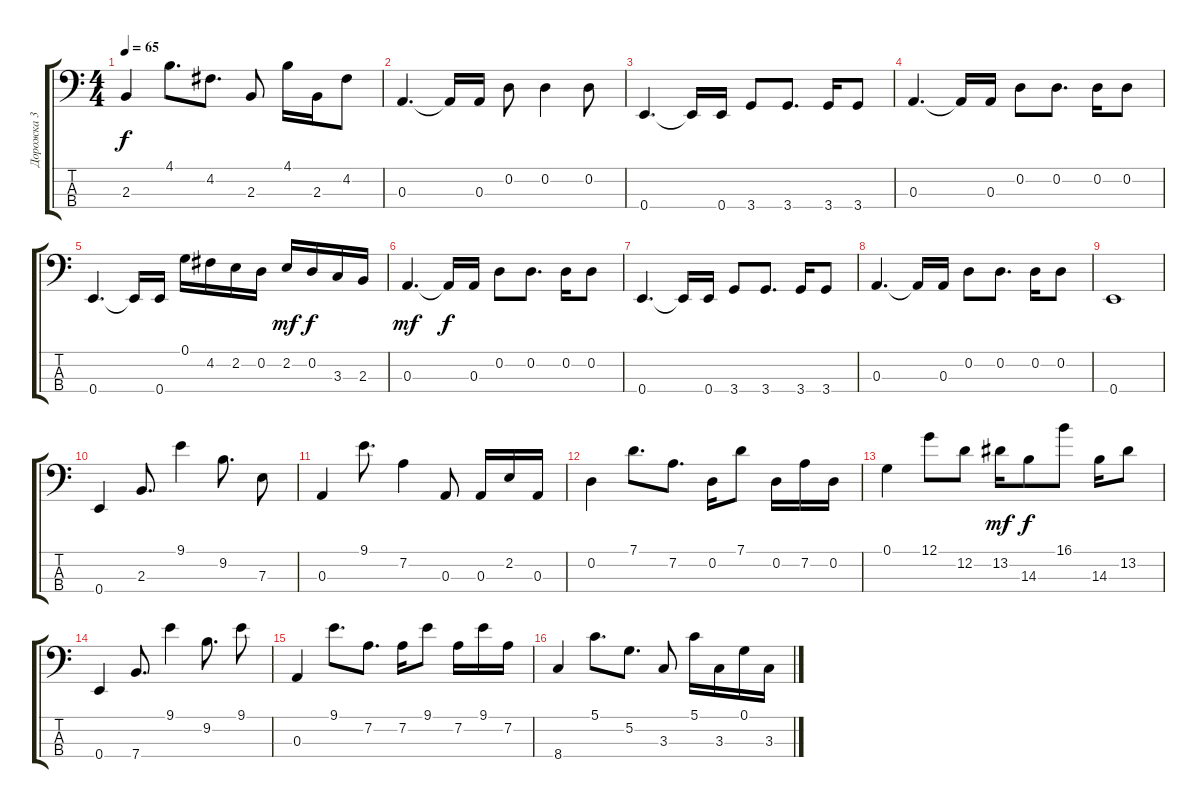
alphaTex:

\track ("Дорожка 3" "Дорожка 3") {instrument electricbassfinger}
\staff {score tabs}
\tuning (G2 D2 A1 E1) {hide}
\ts (4 4)
\tempo 65
\clef f4
\ks c
2.3.4{dy f} 4.1.8{d} 4.2.8{d} 2.3.8 4.1.16 2.3.16 4.2.8 |
0.3.4{d} 0.3{t}.16 0.3.16 0.2.8 0.2.4 0.2.8 |
0.4.4{d} 0.4{t}.16 0.4.16 3.4.8 3.4.8{d} 3.4.16 3.4.8 |
0.3.4{d} 0.3{t}.16 0.3.16 0.2.8 0.2.8{d} 0.2.16 0.2.8 |
0.4.4{d} 0.4{t}.16 0.4.16 0.1.16 4.2.16 2.2.16 0.2.16 2.2.16{dy mf} 0.2.16{dy f} 3.3.16 2.3.16 |
0.3.4{d dy mf} 0.3{t}.16{dy f} 0.3.16 0.2.8 0.2.8{d} 0.2.16 0.2.8 |
0.4.4{d} 0.4{t}.16 0.4.16 3.4.8 3.4.8{d} 3.4.16 3.4.8 |
0.3.4{d} 0.3{t}.16 0.3.16 0.2.8 0.2.8{d} 0.2.16 0.2.8 |
0.4.1 |
0.4.4 2.3.8{d} 9.1.4 9.2.8{d} 7.3.8 |
0.3.4 9.1.8{d} 7.2.4 0.3.8 0.3.16 2.2.16 0.3.16 |
0.2.4 7.1.8{d} 7.2.8{d} 0.2.16 7.1.8 0.2.16 7.2.16 0.2.16 |
0.1.4 12.1.8 12.2.8 13.2.16{dy mf} 14.3.8{dy f} 16.1.8 14.3.16 13.2.8 |
0.4.4 7.4.8{d} 9.1.4 9.2.8{d} 9.1.8 |
0.3.4 9.1.8{d} 7.2.8{d} 7.2.16 9.1.8 7.2.16 9.1.16 7.2.16 |
8.4.4 5.1.8{d} 5.2.8{d} 3.3.8 5.1.16 3.3.16 0.1.16 3.3.16
